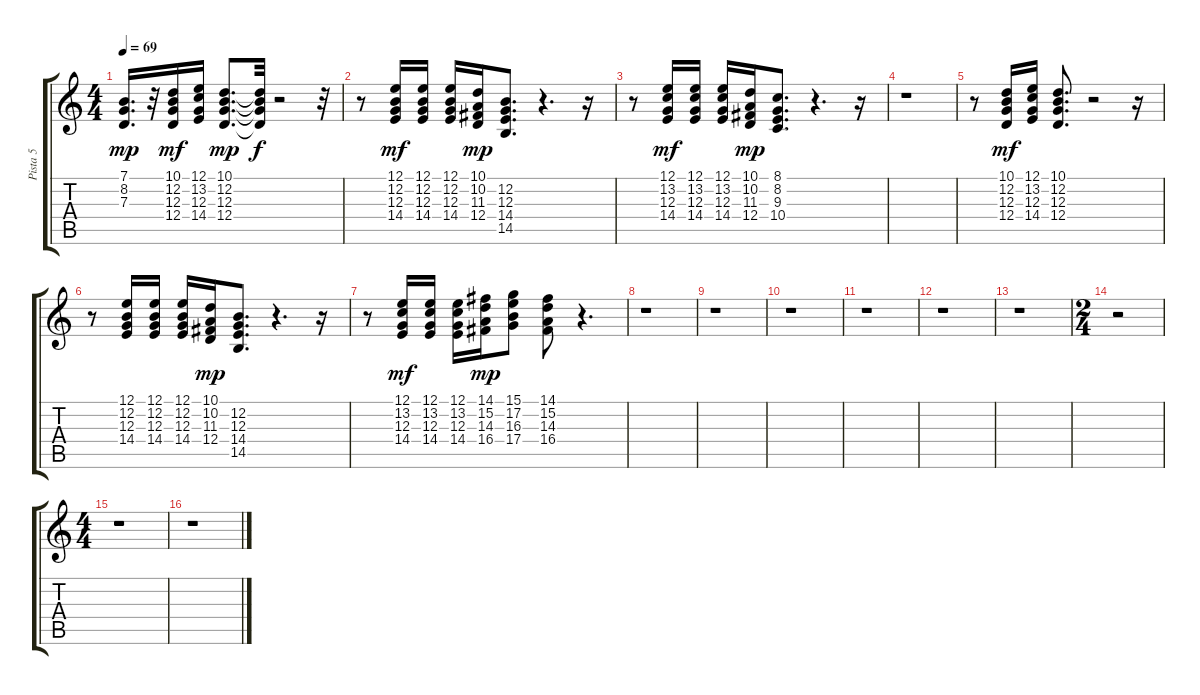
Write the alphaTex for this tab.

\track ("Pista 5" "Pista 5") {instrument electricpiano1}
\staff {score tabs}
\tuning (E4 B3 G3 D3 A2 E2) {hide}
\ts (4 4)
\tempo 69
\clef g2
\ks c
(7.1 8.2 7.3).16{d dy mp} r.32 (10.1 12.2 12.3 12.4).16{dy mf} (12.1 13.2 12.3 14.4).16 (10.1 12.2 12.3 12.4).8{d dy mp} (10.1{t} 12.2{t} 12.3{t} 12.4{t}).32{dy f} r.2 r.32 |
r.8 (12.1 12.2 12.3 14.4).16{dy mf} (12.1 12.2 12.3 14.4).16 (12.1 12.2 12.3 14.4).16 (10.1 10.2 11.3 12.4).16{dy mp} (12.2 12.3 14.4 14.5).8{d} r.4{d} r.16 |
r.8 (12.1 13.2 12.3 14.4).16{dy mf} (12.1 13.2 12.3 14.4).16 (12.1 13.2 12.3 14.4).16 (10.1 10.2 11.3 12.4).16{dy mp} (8.1 8.2 9.3 10.4).8{d} r.4{d} r.16 |
r.1 |
r.8 (10.1 12.2 12.3 12.4).16{dy mf} (12.1 13.2 12.3 14.4).16 (10.1 12.2 12.3 12.4).8{d} r.2 r.16 |
r.8 (12.1 12.2 12.3 14.4).16 (12.1 12.2 12.3 14.4).16 (12.1 12.2 12.3 14.4).16 (10.1 10.2 11.3 12.4).16{dy mp} (12.2 12.3 14.4 14.5).8{d} r.4{d} r.16 |
r.8 (12.1 13.2 12.3 14.4).16{dy mf} (12.1 13.2 12.3 14.4).16 (12.1 13.2 12.3 14.4).16 (14.1 15.2 14.3 16.4).16{dy mp} (15.1 17.2 16.3 17.4).8 (14.1 15.2 14.3 16.4).8 r.4{d} |
r.1 |
r.1 |
r.1 |
r.1 |
r.1 |
r.1 |
\ts (2 4)
r.2 |
\ts (4 4)
r.1 |
r.1
